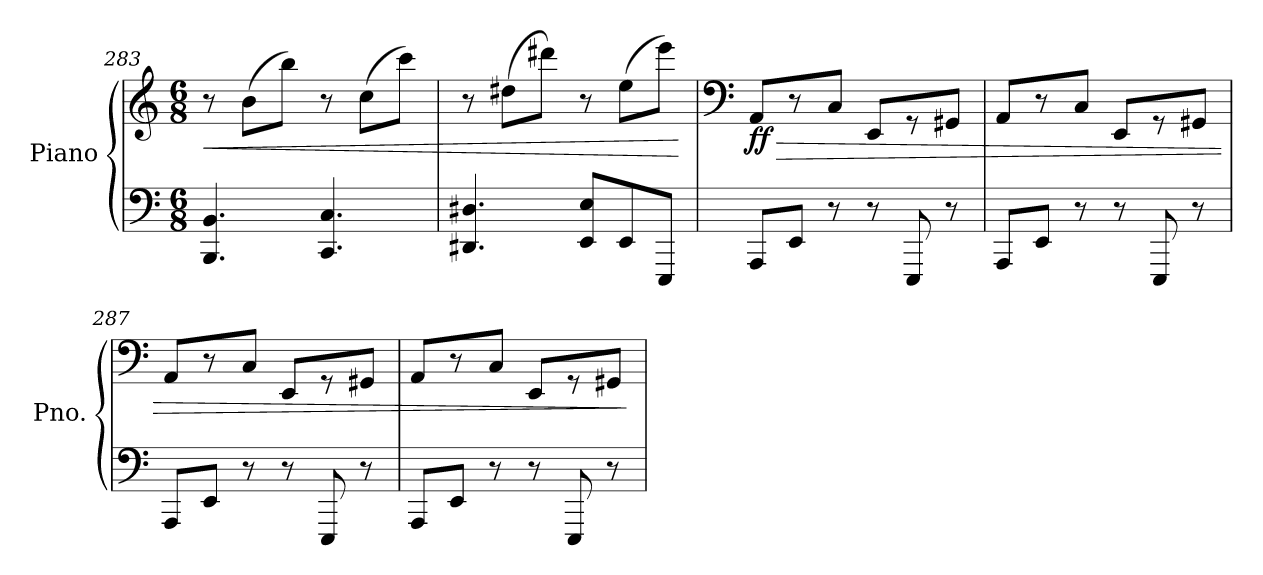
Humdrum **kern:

**kern	**kern	**dynam
*part1	*part1	*part1
*staff2	*staff1	*staff1/2
*I"Piano	*	*
*I'Pno.	*	*
*clefF4	*clefG2	*
*k[]	*k[]	*
*M6/8	*M6/8	*
=283	=283	=283
!	!	!LO:HP:b
4.BBB/ 4.BB/	8r	<
.	(>8b\L	.
.	8bb\J)	.
4.CC/ 4.C/	8r	.
.	(>8cc\L	.
.	8ccc\J)	.
=284	=284	=284
4.DD#X/ 4.D#X/	8r	.
.	(>8dd#X\L	.
.	8ddd#X\J)	.
8EE/ 8E/L	8r	.
8EE/	(>8ee\L	.
8EEE/J	8eee\J)	.
.	.	[
=285	=285	=285
*	*clefF4	*
!	!	!LO:HP:b
!	!	!LO:DY:n=1:b
8AAA/L	8AA/L	> ff
8EE/J	8r	.
8r	8C/J	.
8r	8EE/L	.
8EEE/	8r	.
8r	8GG#X/J	.
=286	=286	=286
8AAA/L	8AA/L	.
8EE/J	8r	.
8r	8C/J	.
8r	8EE/L	.
8EEE/	8r	.
8r	8GG#X/J	.
=287	=287	=287
8AAA/L	8AA/L	.
8EE/J	8r	.
8r	8C/J	.
8r	8EE/L	.
8EEE/	8r	.
8r	8GG#X/J	.
!!LO:LB:g=z
=288	=288	=288
8AAA/L	8AA/L	.
8EE/J	8r	.
8r	8C/J	.
8r	8EE/L	.
8EEE/	8r	.
8r	8GG#X/J	.
.	.	]
=	=	=
*-	*-	*-
